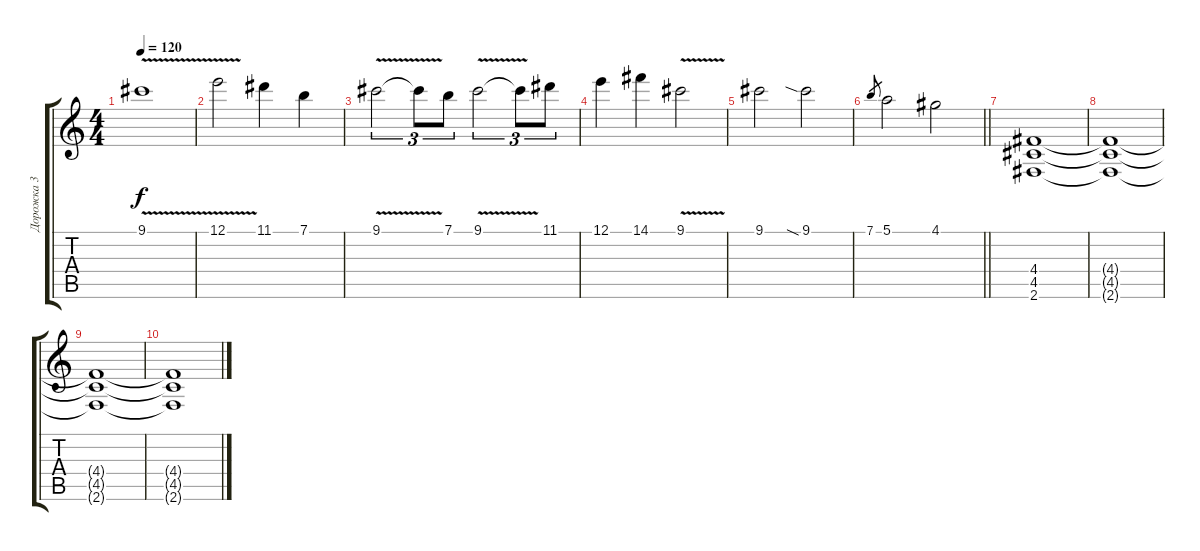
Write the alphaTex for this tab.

\track ("Дорожка 3" "Дорожка 3") {instrument distortionguitar}
\staff {score tabs}
\tuning (E4 B3 G3 D3 A2 E2) {hide}
\ts (4 4)
\tempo 120
\clef g2
\ks c
9.1{v}.1{dy f} |
12.1{v}.2 11.1.4 7.1.4 |
9.1{v}.2{tu (3 2)} 9.1{t}.8{tu (3 2)} 7.1.8{tu (3 2)} 9.1{v}.2{tu (3 2)} 9.1{t}.8{tu (3 2)} 11.1.8{tu (3 2)} |
12.1.4 14.1.4 9.1{v}.2 |
9.1.2 9.1{sia}.2 |
\barLineRight lightlight
7.1.8{gr} 5.1.2 4.1.2 |
(4.4 4.5 2.6).1{volume 0} |
(4.4{t} 4.5{t} 2.6{t}).1 |
(4.4{t} 4.5{t} 2.6{t}).1 |
(4.4{t} 4.5{t} 2.6{t}).1
